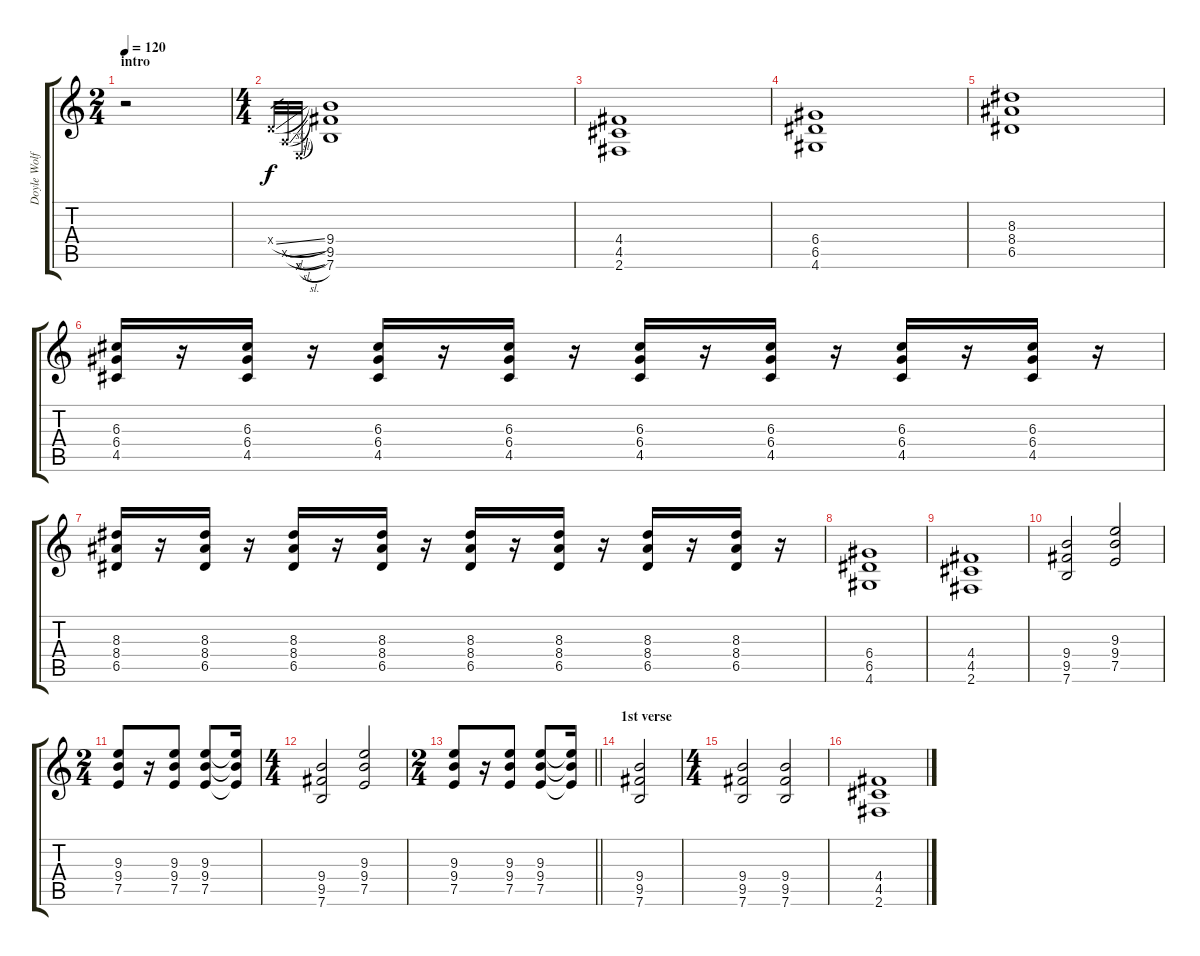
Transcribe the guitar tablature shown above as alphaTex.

\track ("Doyle Wolfgang" "Doyle Wolf") {instrument distortionguitar}
\staff {score tabs}
\tuning (E4 B3 G3 D3 A2 E2) {hide}
\ts (2 4)
\section ("" "intro")
\tempo 120
\clef g2
\ks c
r.2{dy f instrument distortionguitar} |
\ts (4 4)
0.4{sl x}.32{gr} 0.5{sl x}.32{gr} 0.6{sl x}.32{gr} (9.4 9.5 7.6).1 |
(4.4 4.5 2.6).1 |
(6.4 6.5 4.6).1 |
(8.3 8.4 6.5).1 |
(6.3 6.4 4.5).16 r.16 (6.3 6.4 4.5).16 r.16 (6.3 6.4 4.5).16 r.16 (6.3 6.4 4.5).16 r.16 (6.3 6.4 4.5).16 r.16 (6.3 6.4 4.5).16 r.16 (6.3 6.4 4.5).16 r.16 (6.3 6.4 4.5).16 r.16 |
(8.3 8.4 6.5).16 r.16 (8.3 8.4 6.5).16 r.16 (8.3 8.4 6.5).16 r.16 (8.3 8.4 6.5).16 r.16 (8.3 8.4 6.5).16 r.16 (8.3 8.4 6.5).16 r.16 (8.3 8.4 6.5).16 r.16 (8.3 8.4 6.5).16 r.16 |
(6.4 6.5 4.6).1 |
(4.4 4.5 2.6).1 |
(9.4 9.5 7.6).2 (9.3 9.4 7.5).2 |
\ts (2 4)
(9.3 9.4 7.5).8 r.16 (9.3 9.4 7.5).8 (9.3 9.4 7.5).8 (9.3{t} 9.4{t} 7.5{t}).16 |
\ts (4 4)
(9.4 9.5 7.6).2 (9.3 9.4 7.5).2 |
\ts (2 4)
\barLineRight lightlight
(9.3 9.4 7.5).8 r.16 (9.3 9.4 7.5).8 (9.3 9.4 7.5).8 (9.3{t} 9.4{t} 7.5{t}).16 |
\section ("" "1st verse")
(9.4 9.5 7.6).2 |
\ts (4 4)
(9.4 9.5 7.6).2 (9.4 9.5 7.6).2 |
(4.4 4.5 2.6).1
